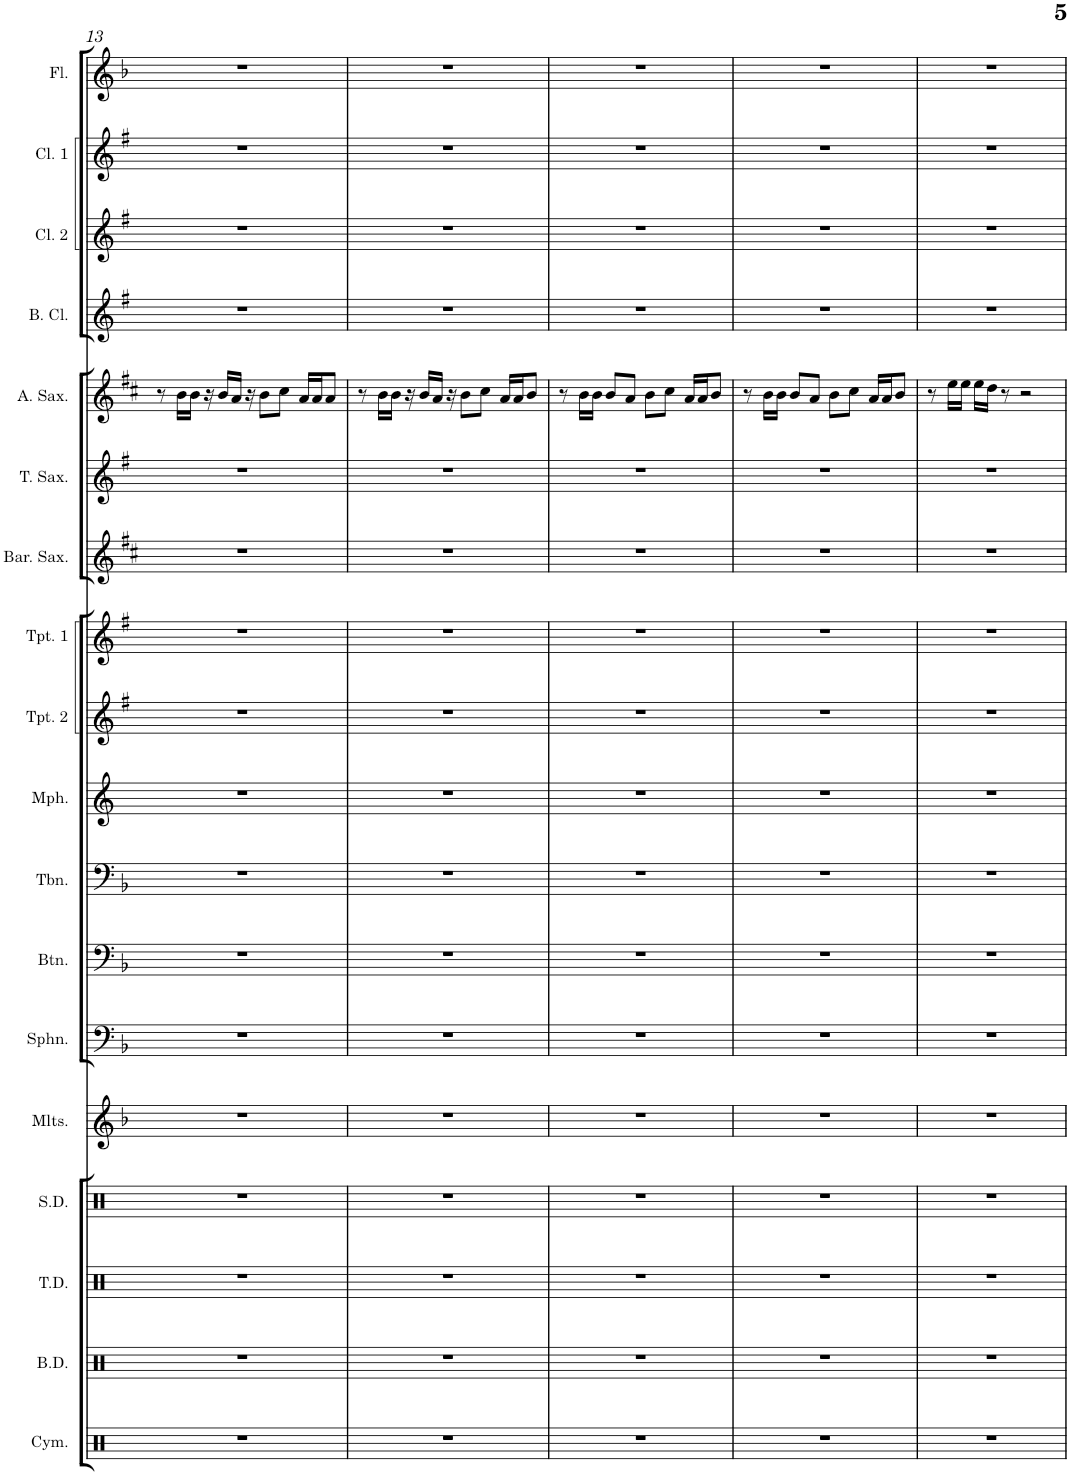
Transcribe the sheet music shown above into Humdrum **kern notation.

**kern	**kern	**kern	**kern	**kern	**kern	**kern	**kern	**kern	**kern	**kern	**kern	**kern	**kern	**kern	**kern	**kern	**kern
*part18	*part17	*part16	*part15	*part14	*part13	*part12	*part11	*part10	*part9	*part8	*part7	*part6	*part5	*part4	*part3	*part2	*part1
*staff18	*staff17	*staff16	*staff15	*staff14	*staff13	*staff12	*staff11	*staff10	*staff9	*staff8	*staff7	*staff6	*staff5	*staff4	*staff3	*staff2	*staff1
*I"Cymbals	*I"Bass Drums	*I"Tenor Drums	*I"Snare Drum	*I"Mallets	*I"Sousaphone	*I"Baritone	*I"Trombone	*I"Mellophone	*I"Trumpet 2	*I"Trumpet 1	*I"Baritone Sax	*I"Tenor Sax	*I"Alto Sax	*I"Bass Clarinet	*I"Clarinet 2	*I"Clarinet 1	*I"Flute
*I'Cym.	*I'B.D.	*I'T.D.	*I'S.D.	*I'Mlts.	*I'Sphn.	*I'Btn.	*I'Tbn.	*I'Mph.	*I'Tpt. 2	*I'Tpt. 1	*I'Bar. Sax.	*I'T. Sax.	*I'A. Sax.	*I'B. Cl.	*I'Cl. 2	*I'Cl. 1	*I'Fl.
!!LO:PB:g=z
*clefX	*clefX	*clefX	*clefX	*clefG2	*clefF4	*clefF4	*clefF4	*clefG2	*clefG2	*clefG2	*clefG2	*clefG2	*clefG2	*clefG2	*clefG2	*clefG2	*clefG2
*	*	*	*	*Trd-7c-12	*	*Trd4c7	*	*Trd4c7	*Trd1c2	*Trd1c2	*Trd12c21	*Trd8c14	*Trd5c9	*Trd8c14	*Trd1c2	*Trd1c2	*
*k[]	*k[]	*k[]	*k[]	*k[b-]	*k[b-]	*k[b-]	*k[b-]	*k[]	*k[f#]	*k[f#]	*k[f#c#]	*k[f#]	*k[f#c#]	*k[f#]	*k[f#]	*k[f#]	*k[b-]
*M4/4	*M4/4	*M4/4	*M4/4	*M4/4	*M4/4	*M4/4	*M4/4	*M4/4	*M4/4	*M4/4	*M4/4	*M4/4	*M4/4	*M4/4	*M4/4	*M4/4	*M4/4
=13	=13	=13	=13	=13	=13	=13	=13	=13	=13	=13	=13	=13	=13	=13	=13	=13	=13
1r	1r	1r	1r	1r	1r	1r	1r	1r	1r	1r	1r	1r	8r	1r	1r	1r	1r
.	.	.	.	.	.	.	.	.	.	.	.	.	16b\LL	.	.	.	.
.	.	.	.	.	.	.	.	.	.	.	.	.	16b\JJ	.	.	.	.
.	.	.	.	.	.	.	.	.	.	.	.	.	16r	.	.	.	.
.	.	.	.	.	.	.	.	.	.	.	.	.	16b/LL	.	.	.	.
.	.	.	.	.	.	.	.	.	.	.	.	.	16a/JJ	.	.	.	.
.	.	.	.	.	.	.	.	.	.	.	.	.	16r	.	.	.	.
.	.	.	.	.	.	.	.	.	.	.	.	.	8b\L	.	.	.	.
.	.	.	.	.	.	.	.	.	.	.	.	.	8cc#\J	.	.	.	.
.	.	.	.	.	.	.	.	.	.	.	.	.	16a/LL	.	.	.	.
.	.	.	.	.	.	.	.	.	.	.	.	.	16a/J	.	.	.	.
.	.	.	.	.	.	.	.	.	.	.	.	.	8a/J	.	.	.	.
=14	=14	=14	=14	=14	=14	=14	=14	=14	=14	=14	=14	=14	=14	=14	=14	=14	=14
1r	1r	1r	1r	1r	1r	1r	1r	1r	1r	1r	1r	1r	8r	1r	1r	1r	1r
.	.	.	.	.	.	.	.	.	.	.	.	.	16b\LL	.	.	.	.
.	.	.	.	.	.	.	.	.	.	.	.	.	16b\JJ	.	.	.	.
.	.	.	.	.	.	.	.	.	.	.	.	.	16r	.	.	.	.
.	.	.	.	.	.	.	.	.	.	.	.	.	16b/LL	.	.	.	.
.	.	.	.	.	.	.	.	.	.	.	.	.	16a/JJ	.	.	.	.
.	.	.	.	.	.	.	.	.	.	.	.	.	16r	.	.	.	.
.	.	.	.	.	.	.	.	.	.	.	.	.	8b\L	.	.	.	.
.	.	.	.	.	.	.	.	.	.	.	.	.	8cc#\J	.	.	.	.
.	.	.	.	.	.	.	.	.	.	.	.	.	16a/LL	.	.	.	.
.	.	.	.	.	.	.	.	.	.	.	.	.	16a/J	.	.	.	.
.	.	.	.	.	.	.	.	.	.	.	.	.	8b/J	.	.	.	.
=15	=15	=15	=15	=15	=15	=15	=15	=15	=15	=15	=15	=15	=15	=15	=15	=15	=15
1r	1r	1r	1r	1r	1r	1r	1r	1r	1r	1r	1r	1r	8r	1r	1r	1r	1r
.	.	.	.	.	.	.	.	.	.	.	.	.	16b\LL	.	.	.	.
.	.	.	.	.	.	.	.	.	.	.	.	.	16b\JJ	.	.	.	.
.	.	.	.	.	.	.	.	.	.	.	.	.	8b/L	.	.	.	.
.	.	.	.	.	.	.	.	.	.	.	.	.	8a/J	.	.	.	.
.	.	.	.	.	.	.	.	.	.	.	.	.	8b\L	.	.	.	.
.	.	.	.	.	.	.	.	.	.	.	.	.	8cc#\J	.	.	.	.
.	.	.	.	.	.	.	.	.	.	.	.	.	16a/LL	.	.	.	.
.	.	.	.	.	.	.	.	.	.	.	.	.	16a/J	.	.	.	.
.	.	.	.	.	.	.	.	.	.	.	.	.	8b/J	.	.	.	.
=16	=16	=16	=16	=16	=16	=16	=16	=16	=16	=16	=16	=16	=16	=16	=16	=16	=16
1r	1r	1r	1r	1r	1r	1r	1r	1r	1r	1r	1r	1r	8r	1r	1r	1r	1r
.	.	.	.	.	.	.	.	.	.	.	.	.	16b\LL	.	.	.	.
.	.	.	.	.	.	.	.	.	.	.	.	.	16b\JJ	.	.	.	.
.	.	.	.	.	.	.	.	.	.	.	.	.	8b/L	.	.	.	.
.	.	.	.	.	.	.	.	.	.	.	.	.	8a/J	.	.	.	.
.	.	.	.	.	.	.	.	.	.	.	.	.	8b\L	.	.	.	.
.	.	.	.	.	.	.	.	.	.	.	.	.	8cc#\J	.	.	.	.
.	.	.	.	.	.	.	.	.	.	.	.	.	16a/LL	.	.	.	.
.	.	.	.	.	.	.	.	.	.	.	.	.	16a/J	.	.	.	.
.	.	.	.	.	.	.	.	.	.	.	.	.	8b/J	.	.	.	.
=17	=17	=17	=17	=17	=17	=17	=17	=17	=17	=17	=17	=17	=17	=17	=17	=17	=17
1r	1r	1r	1r	1r	1r	1r	1r	1r	1r	1r	1r	1r	8r	1r	1r	1r	1r
.	.	.	.	.	.	.	.	.	.	.	.	.	16ee\LL	.	.	.	.
.	.	.	.	.	.	.	.	.	.	.	.	.	16ee\JJ	.	.	.	.
.	.	.	.	.	.	.	.	.	.	.	.	.	16ee\LL	.	.	.	.
.	.	.	.	.	.	.	.	.	.	.	.	.	16dd\JJ	.	.	.	.
.	.	.	.	.	.	.	.	.	.	.	.	.	8r	.	.	.	.
.	.	.	.	.	.	.	.	.	.	.	.	.	2r	.	.	.	.
=	=	=	=	=	=	=	=	=	=	=	=	=	=	=	=	=	=
*-	*-	*-	*-	*-	*-	*-	*-	*-	*-	*-	*-	*-	*-	*-	*-	*-	*-
